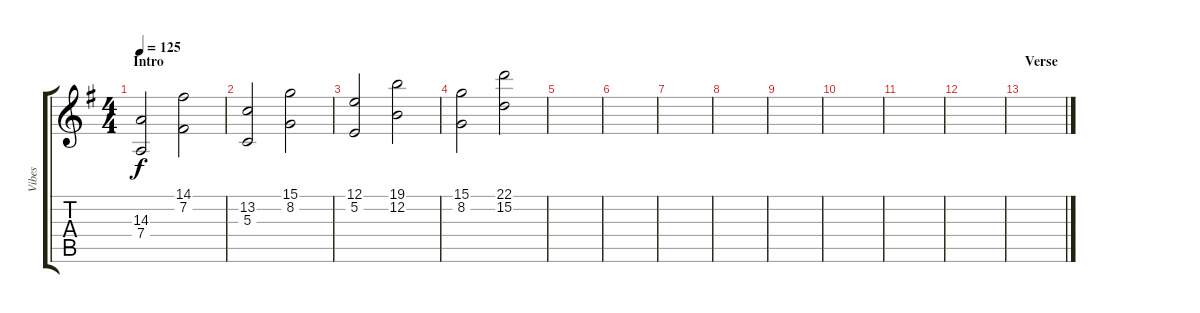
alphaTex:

\track ("Vibes" "Vibes") {instrument vibraphone}
\staff {score tabs}
\tuning (E4 B3 G3 D3 A2 E2) {hide}
\ts (4 4)
\section ("" "Intro")
\tempo 125
\clef g2
\ks g
(14.3 7.4).2{dy f instrument vibraphone} (14.1 7.2).2 |
(13.2 5.3).2 (15.1 8.2).2 |
(12.1 5.2).2 (19.1 12.2).2 |
(15.1 8.2).2 (22.1 15.2).2 |
|
|
|
|
|
|
|
|
\section ("" "Verse")
